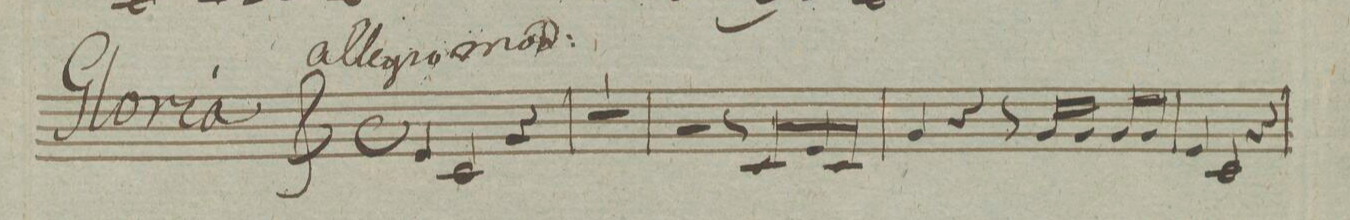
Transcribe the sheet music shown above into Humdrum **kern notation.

**kern	**dynam
*I"Clarino Secundo in C.	*
*clefG2	*
*k[]	*
*met(c)	*
*M4/4	*
4e/	.
2c/	.
4r	.
=2	=2
1r	.
=3	=3
2r	.
8r	.
8c/L	.
8e/	.
8c/J	.
=4	=4
4g/	.
4r	.
8r	.
16g/LL	.
16g/JJ	.
8g/L	.
8g/J	.
=5	=5
4e/	.
2c/	.
4r	.
=6	=6
*-	*-
